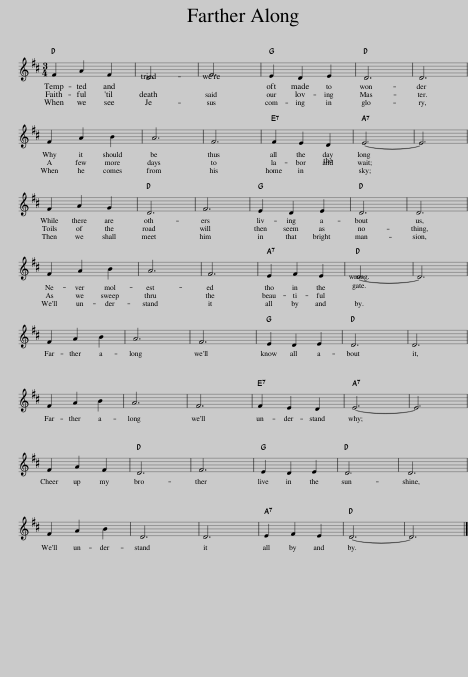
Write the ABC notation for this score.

X:1
L:1/8
M:3/4
I:linebreak $
K:D
V:1 treble
V:1
 F2 A2 F2 | D6 | F6 | E2 D2 E2 | D6 | %5
 D6 |$ F2 A2 B2 | A6 | F6 | F2 E2 D2 | %10
 E6- | E6 |$ F2 A2 G2 | D6 | F6 | %15
 E2 D2 E2 | D6 | D6 |$ F2 A2 B2 | A6 | %20
 F6 | E2 F2 E2 | D6- | D6 |$ F2 A2 B2 | %25
 A6 | F6 | E2 D2 E2 | D6 | D6 |$ %30
 F2 A2 B2 | A6 | F6 | F2 E2 D2 | E6- | %35
 E6 |$ F2 A2 F2 | D6 | F6 | E2 D2 E2 | %40
 D6 | D6 |$ F2 A2 B2 | D6 | D6 | %45
 E2 F2 E2 | D6- | D6 |] %48
